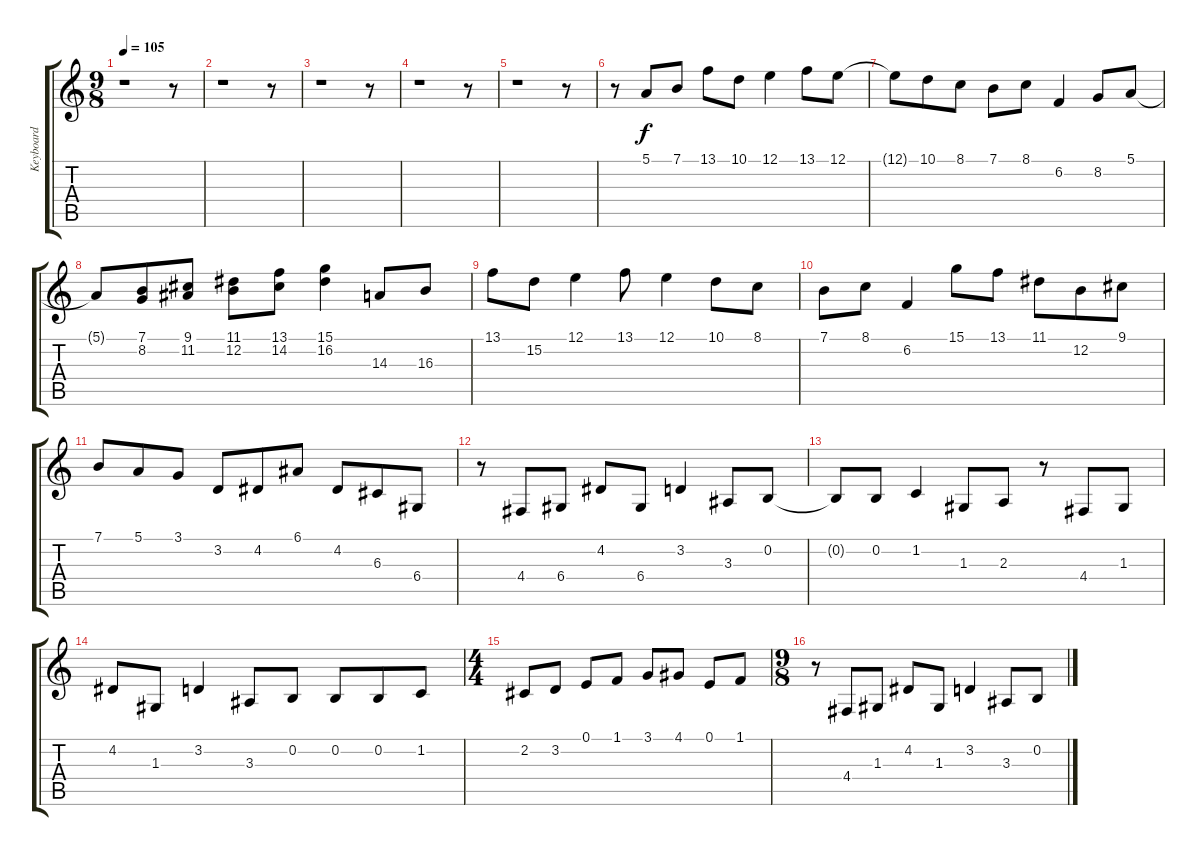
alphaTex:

\track ("Keyboard" "Keyboard") {instrument pad3polysynth}
\staff {score tabs}
\tuning (E4 B3 G3 D3 A2 E2) {hide}
\ts (9 8)
\tempo 105
\clef g2
\ks c
r.1{dy f} r.8 |
r.1 r.8 |
r.1 r.8 |
r.1 r.8 |
r.1 r.8 |
r.8 5.1.8{volume 8 instrument lead2sawtooth} 7.1.8 13.1.8 10.1.8 12.1.4 13.1.8 12.1.8 |
12.1{t}.8 10.1.8 8.1.8 7.1.8 8.1.8 6.2.4 8.2.8 5.1.8 |
5.1{t}.8 (7.1 8.2).8 (9.1 11.2).8 (11.1 12.2).8 (13.1 14.2).8 (15.1 16.2).4 14.3.8 16.3.8 |
13.1.8 15.2.8 12.1.4 13.1.8 12.1.4 10.1.8 8.1.8 |
7.1.8 8.1.8 6.2.4 15.1.8 13.1.8 11.1.8 12.2.8 9.1.8 |
7.1.8 5.1.8 3.1.8 3.2.8 4.2.8 6.1.8 4.2.8 6.3.8 6.4.8 |
r.8 4.4.8 6.4.8 4.2.8 6.4.8 3.2.4 3.3.8 0.2.8 |
0.2{t}.8 0.2.8 1.2.4 1.3.8 2.3.8 r.8 4.4.8 1.3.8 |
4.2.8 1.3.8 3.2.4 3.3.8 0.2.8 0.2.8 0.2.8 1.2.8 |
\ts (4 4)
2.2.8 3.2.8 0.1.8 1.1.8 3.1.8 4.1.8 0.1.8 1.1.8 |
\ts (9 8)
r.8 4.4.8 1.3.8 4.2.8 1.3.8 3.2.4 3.3.8 0.2.8
